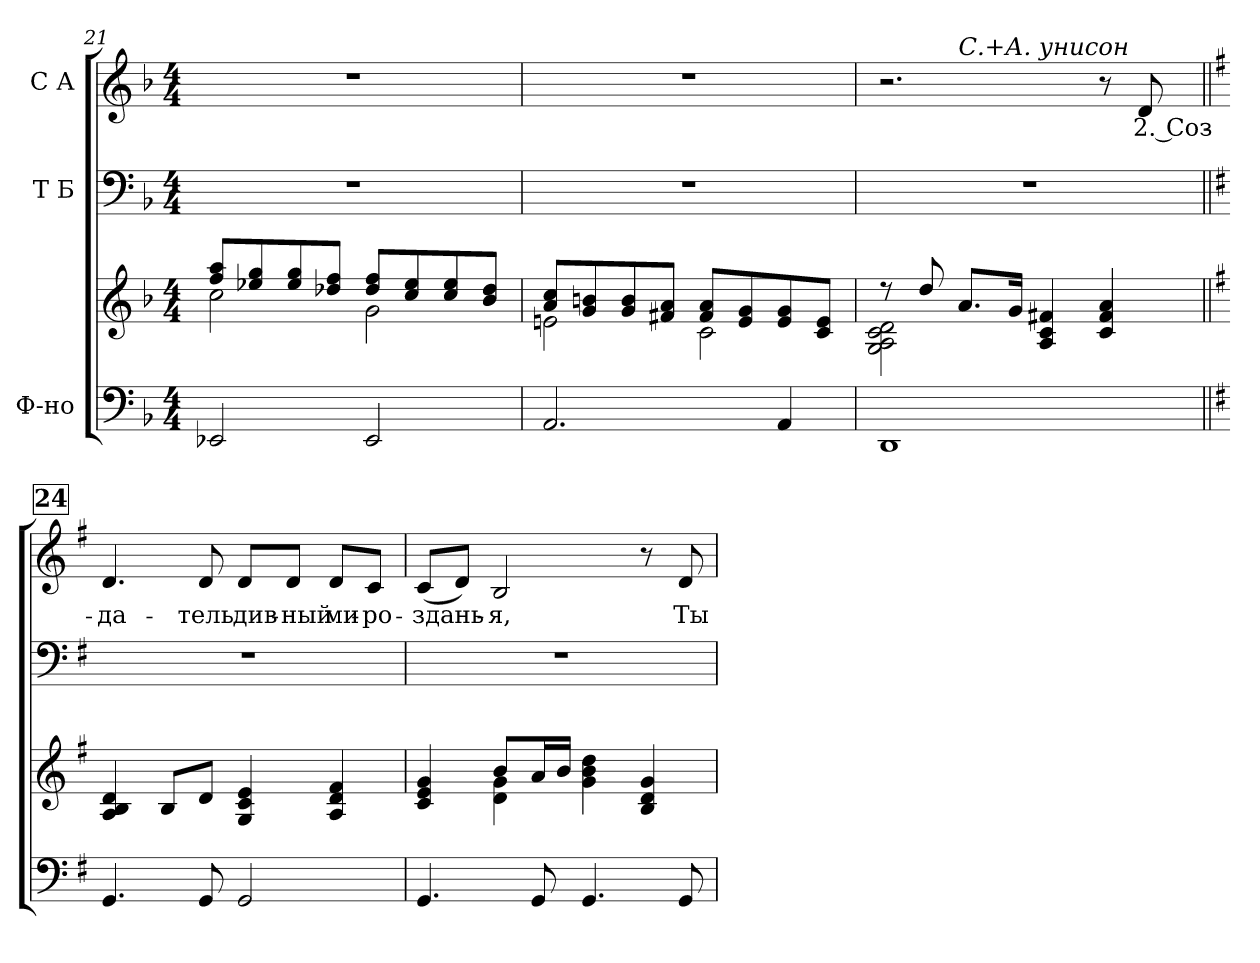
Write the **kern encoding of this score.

**kern	**kern	**kern	**kern	**text
*part3	*part3	*part2	*part1	*part1
*staff4	*staff3	*staff2	*staff1	*staff1
*I"Ф-но	*	*I"Т Б	*I"С А	*
*clefF4	*clefG2	*clefF4	*clefG2	*
*k[b-]	*k[b-]	*k[b-]	*k[b-]	*
*F:	*F:	*F:	*F:	*
*M4/4	*M4/4	*M4/4	*M4/4	*
=21	=21	=21	=21	=21
*	*^	*	*	*
2EE-Xi/	8ffi/ 8aaiL	2cci\	1r	1r	.
.	8ee-Xi/ 8ggi	.	.	.	.
.	8ee-i/ 8ggi	.	.	.	.
.	8dd-Xi/ 8ffiJ	.	.	.	.
2EE-i/	8dd-i/ 8ffiL	2gi\	.	.	.
.	8cci/ 8ee-i	.	.	.	.
.	8cci/ 8ee-i	.	.	.	.
.	8b-i/ 8dd-iJ	.	.	.	.
=22	=22	=22	=22	=22	=22
2.AAi/	8ai/ 8cciL	2eni\	1r	1r	.
.	8gi/ 8bni	.	.	.	.
.	8gi/ 8bi	.	.	.	.
.	8f#Xi/ 8aiJ	.	.	.	.
.	8f#i/ 8aiL	2ci\	.	.	.
.	8ei/ 8gi	.	.	.	.
4AAi/	8ei/ 8gi	.	.	.	.
.	8ci/ 8eiJ	.	.	.	.
=23	=23	=23	=23	=23	=23
*	*	*	*	*^	*
1DDi	8r	2Gi\ 2Ai 2ci 2di	1r	2.r	4ryy	.
.	8ddi/	.	.	.	.	.
!	!	!	!	!	!LO:TX:a:i:t=С.+А. унисон	!
.	8.ai/L	.	.	.	2.ryy	.
.	16gi/Jk	.	.	.	.	.
.	4Ai/ 4ci 4f#Xi	2ryy	.	.	.	.
.	4ci/ 4f#i 4ai	.	.	8r	.	.
!	!	!	!	!	!	!LO:LY:b:color=#000000
.	.	.	.	8di/	.	2. Соз-
*	*v	*v	*	*v	*v	*
!!LO:REH:place=s1:color=#000000:enc=box:fs=9.186:t=24
=24||	=24||	=24||	=24||	=24||
*k[f#]	*k[f#]	*k[f#]	*k[f#]	*
*G:	*G:	*G:	*G:	*
*	*	*	*^	*
!	!	!	!	!	!LO:LY:b:color=#000000
*	*	*	*v	*v	*
4.GGi/	4Ai/ 4Bi 4di	1r	4.di/	-да-
.	8Bi/L	.	.	.
!	!	!	!	!LO:LY:b:color=#000000
8GGi/	8di/J	.	8di/	-тель
!	!	!	!	!LO:LY:b:color=#000000
2GGi/	4Gi/ 4ci 4ei	.	8di/L	див-
!	!	!	!	!LO:LY:b:color=#000000
.	.	.	8di/J	-ный
!	!	!	!	!LO:LY:b:color=#000000
.	4Ai/ 4di 4f#i	.	8di/L	ми-
!	!	!	!	!LO:LY:b:color=#000000
.	.	.	8ci/J	-ро-
!!LO:LB:g=z
=25	=25	=25	=25	=25
*	*^	*	*	*
!	!	!	!	!	!LO:LY:b:color=#000000
4.GGi/	4ci/ 4ei 4gi	4ryy	1r	(8ci/L	-здань-
.	.	.	.	8di/J)	.
!	!	!	!	!	!LO:LY:b:color=#000000
.	8bi/L	4di\ 4gi	.	2Bi/	-я,
8GGi/	16ai/L	.	.	.	.
.	16bi/JJ	.	.	.	.
4.GGi/	4gi\ 4bi 4ddi	2ryy	.	.	.
.	4Bi/ 4di 4gi	.	.	8r	.
!	!	!	!	!	!LO:LY:b:color=#000000
8GGi/	.	.	.	8di/	Ты
*	*v	*v	*	*	*
=	=	=	=	=
*-	*-	*-	*-	*-
